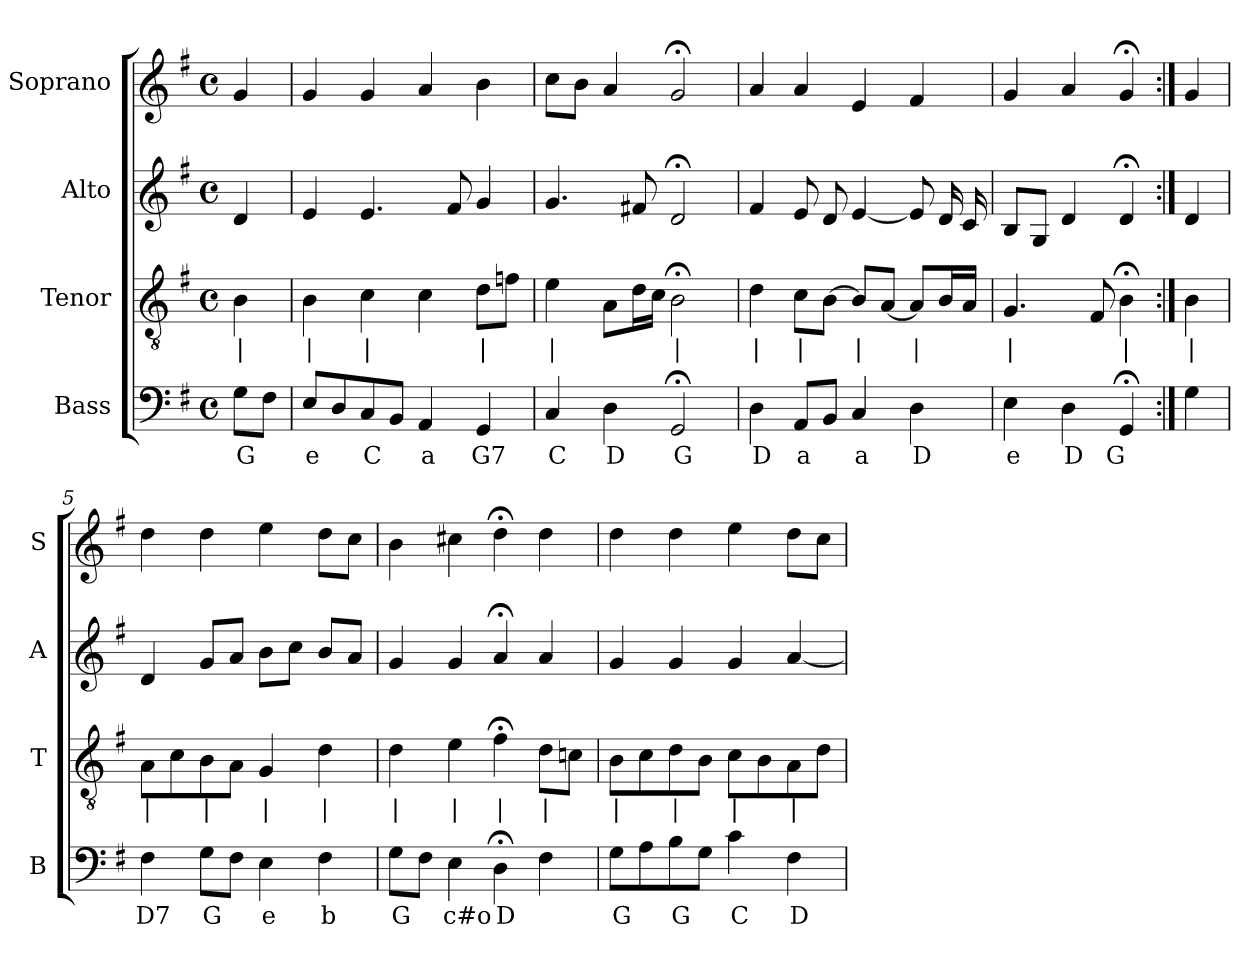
**kern	**text	**kern	**text	**kern	**kern
*part4	*part4	*part3	*part3	*part2	*part1
*staff4	*staff4	*staff3	*staff3	*staff2	*staff1
*I"Bass	*	*I"Tenor	*	*I"Alto	*I"Soprano
*I'B	*	*I'T	*	*I'A	*I'S
*clefF4	*	*clefGv2	*	*clefG2	*clefG2
*k[f#]	*	*k[f#]	*	*k[f#]	*k[f#]
*G:	*	*G:	*	*G:	*G:
*M4/4	*	*M4/4	*	*M4/4	*M4/4
*met(c)	*	*met(c)	*	*met(c)	*met(c)
*MM100	*	*MM100	*	*MM100	*MM100
=	=	=	=	=	=
8GL	G	4B	|	4d	4g
8F#J	.	.	.	.	.
=1	=1	=1	=1	=1	=1
8EL	e	4B	|	4e	4g
8D	.	.	.	.	.
8C	C	4c	|	4.e	4g
8BBJ	.	.	.	.	.
4AA	a	4c	.	.	4a
.	.	.	.	8f#	.
4GG	G7	8dL	|	4g	4b
.	.	8fnJ	.	.	.
=2	=2	=2	=2	=2	=2
4C	C	4e	|	4.g	8ccL
.	.	.	.	.	8bJ
4D	D	8AL	.	.	4a
.	.	16dL	.	8f#X	.
.	.	16cJJ	.	.	.
2GG;<	G	2B;<	|	2d;<	2g;<
=3	=3	=3	=3	=3	=3
4D	D	4d	|	4f#	4a
8AAL	a	8cL	|	8e	4a
8BBJ	.	[8BJ	.	8d	.
4C	a	8BL]	|	[4e	4e
.	.	[8AJ	.	.	.
4D	D	8AL]	|	8e]	4f#
.	.	16BL	.	16d	.
.	.	16AJJ	.	16c	.
=4	=4	=4	=4	=4	=4
4E	e	4.G	|	8BL	4g
.	.	.	.	8GJ	.
4D	D	.	.	4d	4a
.	.	8F#	.	.	.
4GG;<	G	4B;<	|	4d;<	4g;<
=:|!	=:|!	=:|!	=:|!	=:|!	=:|!
4G	.	4B	|	4d	4g
=5	=5	=5	=5	=5	=5
4F#	D7	8AL	|	4d	4dd
.	.	8c	.	.	.
8GL	G	8B	|	8gL	4dd
8F#J	.	8AJ	.	8aJ	.
4E	e	4G	|	8bL	4ee
.	.	.	.	8ccJ	.
4F#	b	4d	|	8bL	8ddL
.	.	.	.	8aJ	8ccJ
=6	=6	=6	=6	=6	=6
8GL	G	4d	|	4g	4b
8F#J	.	.	.	.	.
4E	c#o	4e	|	4g	4cc#X
4D;<	D	4f#;<	|	4a;<	4dd;<
4F#	.	8dL	|	4a	4dd
.	.	8cnJ	.	.	.
=7	=7	=7	=7	=7	=7
8GL	G	8BL	|	4g	4dd
8A	.	8c	.	.	.
8B	G	8d	|	4g	4dd
8GJ	.	8BJ	.	.	.
4c	C	8cL	|	4g	4ee
.	.	8B	.	.	.
4F#	D	8A	|	[4a	8ddL
.	.	8dJ	.	.	8ccJ
=	=	=	=	=	=
*-	*-	*-	*-	*-	*-
